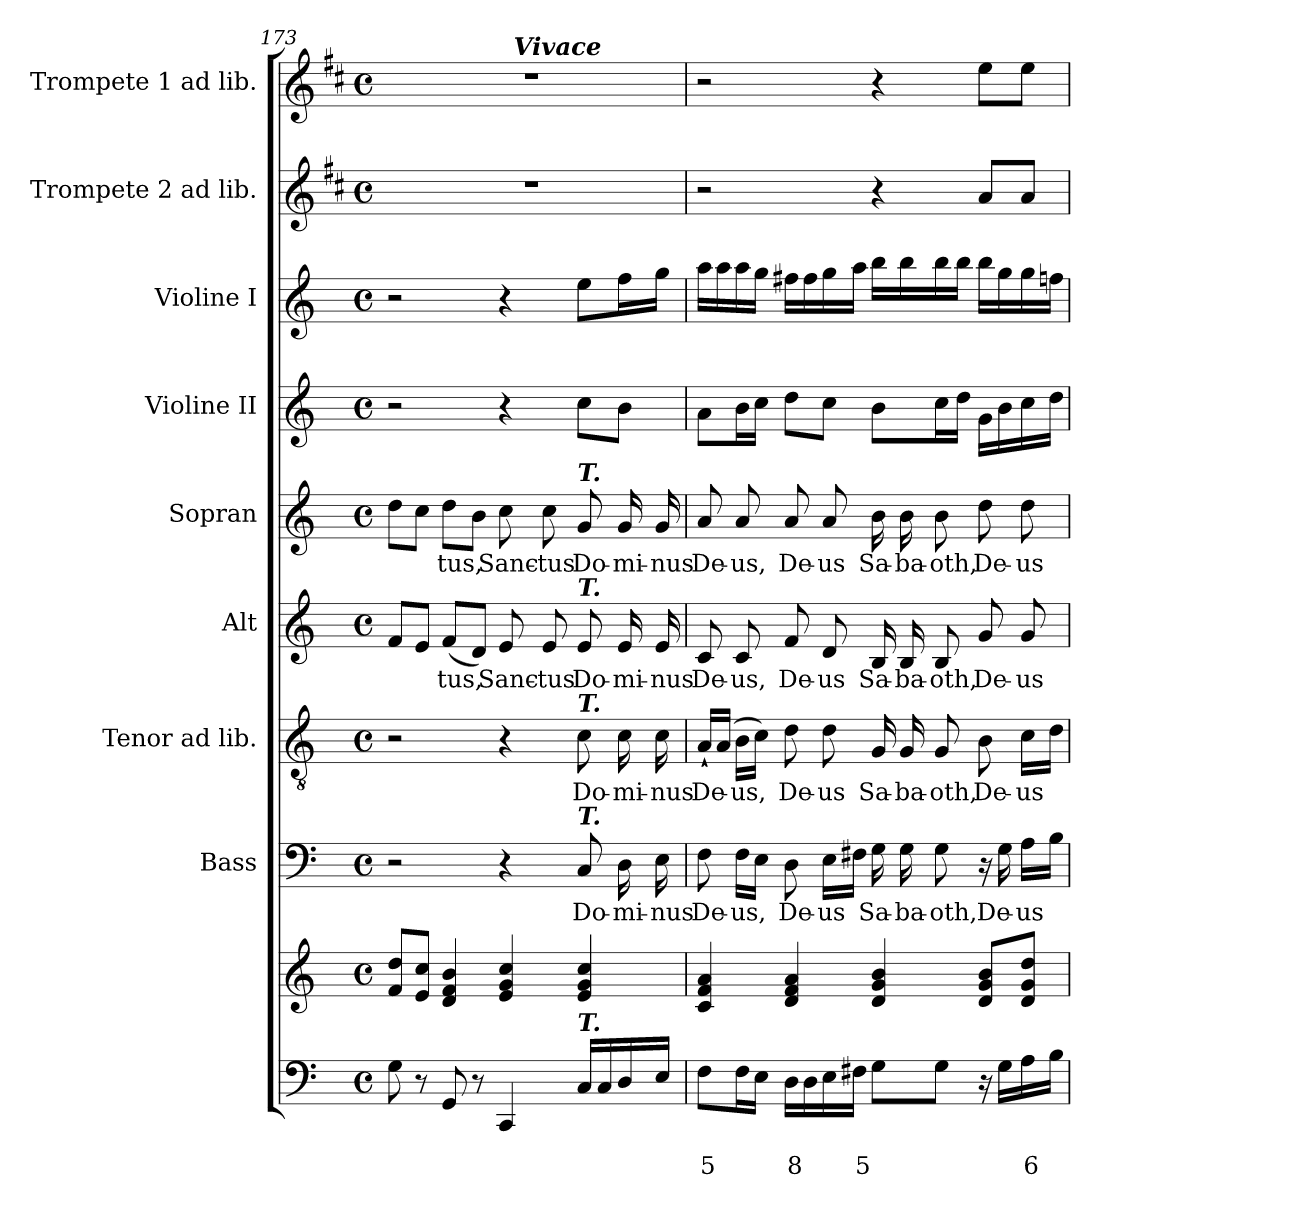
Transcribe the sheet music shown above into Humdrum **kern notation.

**kern	**text	**text	**kern	**kern	**text	**kern	**text	**kern	**text	**kern	**text	**kern	**kern	**kern	**kern
*part9	*part9	*part9	*part9	*part8	*part8	*part7	*part7	*part6	*part6	*part5	*part5	*part4	*part3	*part2	*part1
*staff10	*staff10	*staff10	*staff9	*staff8	*staff8	*staff7	*staff7	*staff6	*staff6	*staff5	*staff5	*staff4	*staff3	*staff2	*staff1
*	*	*	*	*I"Bass	*	*I"Tenor ad lib.	*	*I"Alt	*	*I"Sopran	*	*I"Violine II	*I"Violine I	*I"Trompete 2 ad lib.	*I"Trompete 1 ad lib.
*	*	*	*	*I'B.	*	*I'T.	*	*I'A.	*	*I'S.	*	*I'Vl. II	*I'Vl. I	*I'Trp. 2	*I'Trp. 1
*clefF4	*	*	*clefG2	*clefF4	*	*clefGv2	*	*clefG2	*	*clefG2	*	*clefG2	*clefG2	*clefG2	*clefG2
*	*	*	*	*	*	*	*	*	*	*	*	*	*	*ITrd1c2	*ITrd1c2
*k[]	*	*	*k[]	*k[]	*	*k[]	*	*k[]	*	*k[]	*	*k[]	*k[]	*k[]	*k[]
*C:	*	*	*C:	*C:	*	*C:	*	*C:	*	*C:	*	*C:	*C:	*C:	*C:
*M4/4	*	*	*M4/4	*M4/4	*	*M4/4	*	*M4/4	*	*M4/4	*	*M4/4	*M4/4	*M4/4	*M4/4
*met(c)	*	*	*met(c)	*met(c)	*	*met(c)	*	*met(c)	*	*met(c)	*	*met(c)	*met(c)	*met(c)	*met(c)
=173	=173	=173	=173	=173	=173	=173	=173	=173	=173	=173	=173	=173	=173	=173	=173
*	*	*	*	*	*	*	*	*	*	*	*	*	*	*	*^
8G\	.	.	8f/ 8dd/L	2r	.	2r	.	8f/L	.	8dd\L	.	2r	2r	1r	1r	2ryy
8r	.	.	8e/ 8cc/J	.	.	.	.	8e/J	.	8cc\J	.	.	.	.	.	.
!	!	!	!	!	!	!	!	!	!LO:LY:b	!	!LO:LY:b	!	!	!	!	!
8GG/	.	.	4d/ 4f/ 4b/	.	.	.	.	(<8f/L	-tus,	8dd\L	-tus,	.	.	.	.	.
8r	.	.	.	.	.	.	.	8d/J)	.	8b\J	.	.	.	.	.	.
!	!	!	!	!	!	!	!	!	!LO:LY:b	!	!LO:LY:b	!	!	!	!	!
4CC/	.	.	4e/ 4g/ 4cc/	4r	.	4r	.	8e/	Sanc-	8cc\	Sanc-	4r	4r	.	.	32ryy
!	!	!	!	!	!	!	!	!	!	!	!	!	!	!	!	!LO:TX:a:Bi:t=Vivace
.	.	.	.	.	.	.	.	.	.	.	.	.	.	.	.	4...ryy
!	!	!	!	!	!	!	!	!	!LO:LY:b	!	!LO:LY:b	!	!	!	!	!
.	.	.	.	.	.	.	.	8e/	-tus	8cc\	-tus	.	.	.	.	.
!	!	!	!	!	!	!	!	!	!	!LO:TX:a:Bi:t=T.	!	!	!	!	!	!
!	!	!	!	!	!	!	!	!LO:TX:a:Bi:t=T.	!	!	!	!	!	!	!	!
!	!	!	!	!	!	!LO:TX:a:Bi:t=T.	!	!	!	!	!	!	!	!	!	!
!	!	!	!	!LO:TX:a:Bi:t=T.	!	!	!	!	!	!	!	!	!	!	!	!
!LO:TX:a:Bi:t=T.	!	!	!	!	!	!	!	!	!	!	!	!	!	!	!	!
!	!	!	!	!	!LO:LY:b	!	!LO:LY:b	!	!LO:LY:b	!	!LO:LY:b	!	!	!	!	!
16C/LL	.	.	4e/ 4g/ 4cc/	8C/	Do-	8c\	Do-	8e/	Do-	8g/	Do-	8cc\L	8ee\L	.	.	.
16C/	.	.	.	.	.	.	.	.	.	.	.	.	.	.	.	.
!	!	!	!	!	!LO:LY:b	!	!LO:LY:b	!	!LO:LY:b	!	!LO:LY:b	!	!	!	!	!
16D/	.	.	.	16D\	-mi-	16c\	-mi-	16e/	-mi-	16g/	-mi-	8b\J	16ff\L	.	.	.
!	!	!	!	!	!LO:LY:b	!	!LO:LY:b	!	!LO:LY:b	!	!LO:LY:b	!	!	!	!	!
16E/JJ	.	.	.	16E\	-nus	16c\	-nus	16e/	-nus	16g/	-nus	.	16gg\JJ	.	.	.
=174	=174	=174	=174	=174	=174	=174	=174	=174	=174	=174	=174	=174	=174	=174	=174	=174
!	!	!LO:LY:b	!	!	!LO:LY:b	!	!LO:LY:b	!	!LO:LY:b	!	!LO:LY:b	!	!	!	!	!
*	*	*	*	*	*	*	*	*	*	*	*	*	*	*	*v	*v
8F\L	.	5	4c/ 4f/ 4a/	8F\	De-	16A`>/LL	De-	8c/	De-	8a/	De-	8a\L	16aa\LL	2r	2r
.	.	.	.	.	.	(16A/JJ	.	.	.	.	.	.	16aa\	.	.
!	!	!	!	!	!LO:LY:b	!	!LO:LY:b	!	!LO:LY:b	!	!LO:LY:b	!	!	!	!
16F\L	.	.	.	16F\LL	-us,	16B\LL	-us,	8c/	-us,	8a/	-us,	16b\L	16aa\	.	.
16E\JJ	.	.	.	16E\JJ	.	16c\JJ)	.	.	.	.	.	16cc\JJ	16gg\JJ	.	.
!	!	!LO:LY:b	!	!	!LO:LY:b	!	!LO:LY:b	!	!LO:LY:b	!	!LO:LY:b	!	!	!	!
16D\LL	.	8	4d/ 4f/ 4a/	8D\	De-	8d\	De-	8f/	De-	8a/	De-	8dd\L	16ff#X\LL	.	.
16D\	.	.	.	.	.	.	.	.	.	.	.	.	16ff#\	.	.
!	!	!	!	!	!LO:LY:b	!	!LO:LY:b	!	!LO:LY:b	!	!LO:LY:b	!	!	!	!
16E\	.	.	.	16E\LL	-us	8d\	-us	8d/	-us	8a/	-us	8cc\J	16gg\	.	.
!	!	!LO:LY:b	!	!	!	!	!	!	!	!	!	!	!	!	!
16F#X\JJ	.	5	.	16F#X\JJ	.	.	.	.	.	.	.	.	16aa\JJ	.	.
!	!	!	!	!	!LO:LY:b	!	!LO:LY:b	!	!LO:LY:b	!	!LO:LY:b	!	!	!	!
8G\L	.	.	4d/ 4g/ 4b/	16G\	Sa-	16G/	Sa-	16B/	Sa-	16b\	Sa-	8b\L	16bb\LL	4r	4r
!	!	!	!	!	!LO:LY:b	!	!LO:LY:b	!	!LO:LY:b	!	!LO:LY:b	!	!	!	!
.	.	.	.	16G\	-ba-	16G/	-ba-	16B/	-ba-	16b\	-ba-	.	16bb\	.	.
!	!	!	!	!	!LO:LY:b	!	!LO:LY:b	!	!LO:LY:b	!	!LO:LY:b	!	!	!	!
8G\J	.	.	.	8G\	-oth,	8G/	-oth,	8B/	-oth,	8b\	-oth,	16cc\L	16bb\	.	.
.	.	.	.	.	.	.	.	.	.	.	.	16dd\JJ	16bb\JJ	.	.
!	!	!LO:LY:b	!	!	!	!	!LO:LY:b	!	!LO:LY:b	!	!LO:LY:b	!	!	!	!
16r	.	8	8d/ 8g/ 8b/L	16r	.	8B\	De-	8g/	De-	8dd\	De-	16g\LL	16bb\LL	8g/L	8dd\L
!	!	!LO:LY:b	!	!	!LO:LY:b	!	!	!	!	!	!	!	!	!	!
16G\LL	.	_	.	16G\	De-	.	.	.	.	.	.	16b\	16gg\	.	.
!	!	!LO:LY:b	!	!	!LO:LY:b	!	!LO:LY:b	!	!LO:LY:b	!	!LO:LY:b	!	!	!	!
16A\	.	6	8d/ 8g/ 8dd/J	16A\LL	-us	16c\LL	-us	8g/	-us	8dd\	-us	16cc\	16gg\	8g/J	8dd\J
!	!	!LO:LY:b	!	!	!	!	!	!	!	!	!	!	!	!	!
16B\JJ	.	_	.	16B\JJ	.	16d\JJ	.	.	.	.	.	16dd\JJ	16ffn\JJ	.	.
=	=	=	=	=	=	=	=	=	=	=	=	=	=	=	=
*-	*-	*-	*-	*-	*-	*-	*-	*-	*-	*-	*-	*-	*-	*-	*-
